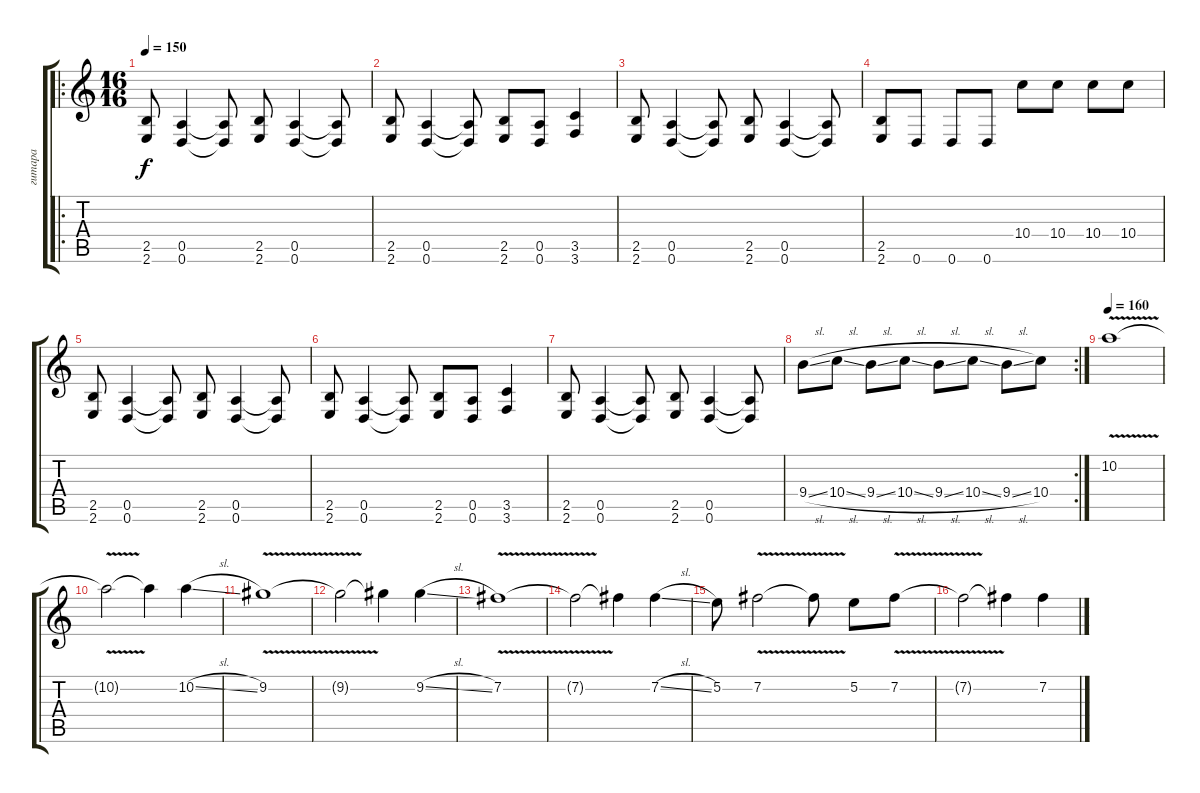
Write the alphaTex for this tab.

\track ("гитара" "гитара") {instrument distortionguitar}
\staff {score tabs}
\tuning (E4 B3 G3 D3 A2 D2) {hide}
\ro
\ts (16 16)
\tempo 150
\clef g2
\ks c
(2.5 2.6).8{dy f} (0.5 0.6).4 (0.5{t} 0.6{t}).8 (2.5 2.6).8 (0.5 0.6).4 (0.5{t} 0.6{t}).8 |
(2.5 2.6).8 (0.5 0.6).4 (0.5{t} 0.6{t}).8 (2.5 2.6).8 (0.5 0.6).8 (3.5 3.6).4 |
(2.5 2.6).8 (0.5 0.6).4 (0.5{t} 0.6{t}).8 (2.5 2.6).8 (0.5 0.6).4 (0.5{t} 0.6{t}).8 |
(2.5 2.6).8 0.6.8 0.6.8 0.6.8 10.4.8 10.4.8 10.4.8 10.4.8 |
(2.5 2.6).8 (0.5 0.6).4 (0.5{t} 0.6{t}).8 (2.5 2.6).8 (0.5 0.6).4 (0.5{t} 0.6{t}).8 |
(2.5 2.6).8 (0.5 0.6).4 (0.5{t} 0.6{t}).8 (2.5 2.6).8 (0.5 0.6).8 (3.5 3.6).4 |
(2.5 2.6).8 (0.5 0.6).4 (0.5{t} 0.6{t}).8 (2.5 2.6).8 (0.5 0.6).4 (0.5{t} 0.6{t}).8 |
\rc 2
9.4{sl}.8 10.4{sl}.8 9.4{sl}.8 10.4{sl}.8 9.4{sl}.8 10.4{sl}.8 9.4{sl}.8 10.4.8 |
\tempo 160
10.2{v}.1{volume 14 instrument overdrivenguitar} |
10.2{t}.2 10.2{t}.4 10.2{sl}.4 |
9.2{v}.1 |
9.2{t}.2 9.2{t}.4 9.2{sl}.4 |
7.2{v}.1 |
7.2{t}.2 7.2{t}.4 7.2{sl}.4 |
5.2.8 7.2{v}.2 7.2{t}.8 5.2.8 7.2{v}.8 |
7.2{t}.2 7.2{t}.4 7.2{sl}.4
